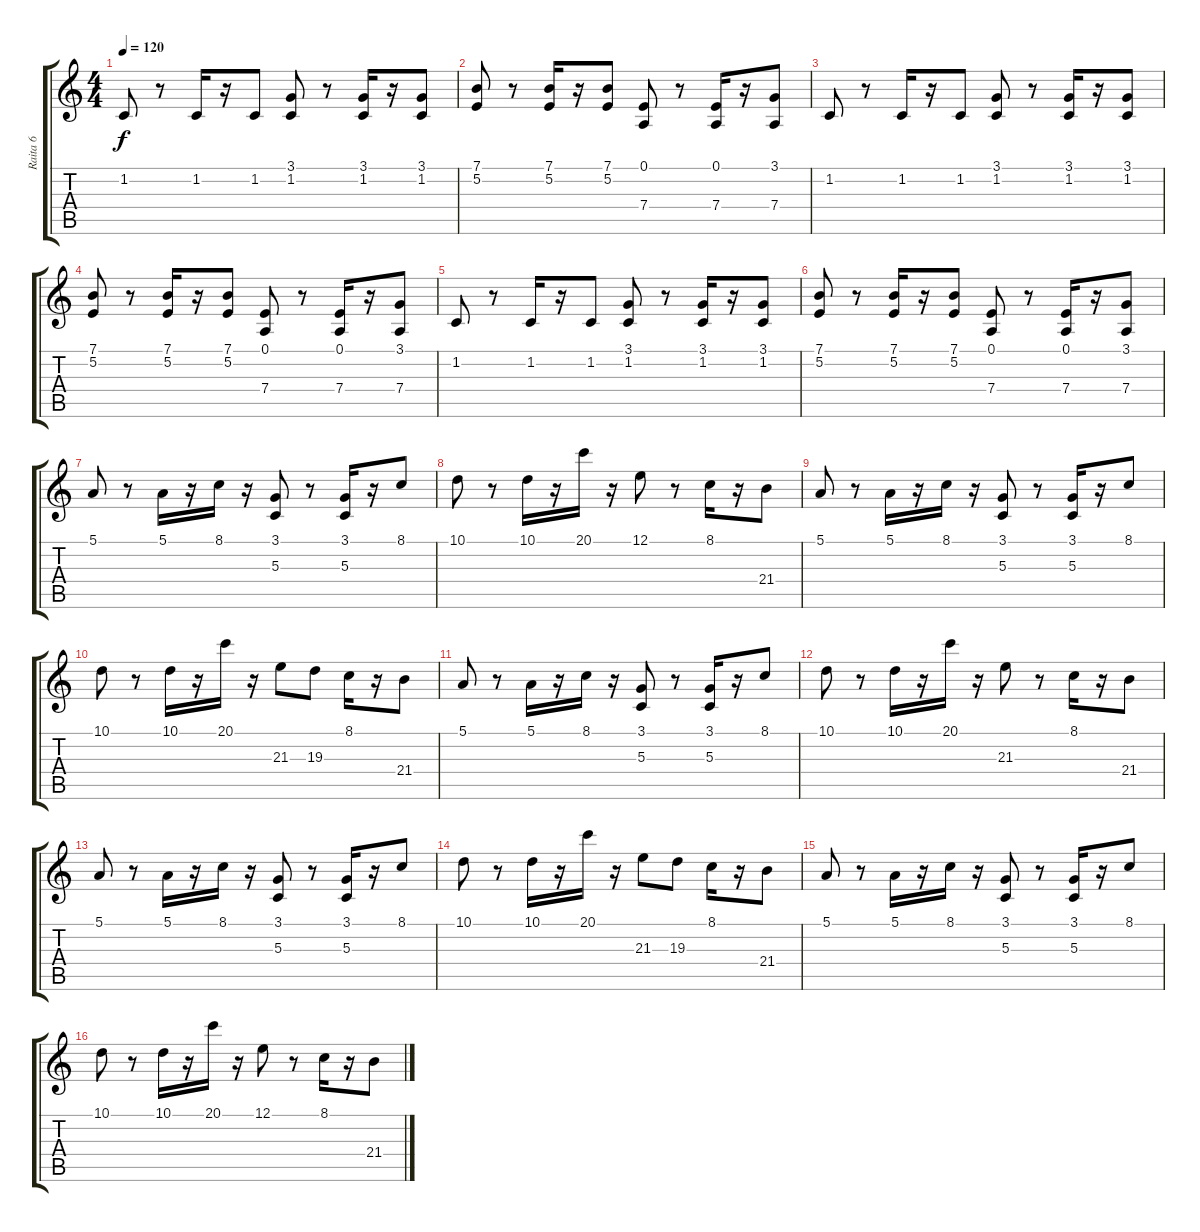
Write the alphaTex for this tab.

\track ("Raita 6" "Raita 6") {instrument orchestralharp}
\staff {score tabs}
\tuning (E4 B3 G3 D3 A2 E2) {hide}
\ts (4 4)
\tempo 120
\clef g2
\ks c
1.2.8{dy f} r.8 1.2.16 r.16 1.2.8 (3.1 1.2).8 r.8 (3.1 1.2).16 r.16 (3.1 1.2).8 |
(7.1 5.2).8 r.8 (7.1 5.2).16 r.16 (7.1 5.2).8 (0.1 7.4).8 r.8 (0.1 7.4).16 r.16 (3.1 7.4).8 |
1.2.8 r.8 1.2.16 r.16 1.2.8 (3.1 1.2).8 r.8 (3.1 1.2).16 r.16 (3.1 1.2).8 |
(7.1 5.2).8 r.8 (7.1 5.2).16 r.16 (7.1 5.2).8 (0.1 7.4).8 r.8 (0.1 7.4).16 r.16 (3.1 7.4).8 |
1.2.8 r.8 1.2.16 r.16 1.2.8 (3.1 1.2).8 r.8 (3.1 1.2).16 r.16 (3.1 1.2).8 |
(7.1 5.2).8 r.8 (7.1 5.2).16 r.16 (7.1 5.2).8 (0.1 7.4).8 r.8 (0.1 7.4).16 r.16 (3.1 7.4).8 |
5.1.8 r.8 5.1.16 r.16 8.1.16 r.16 (3.1 5.3).8 r.8 (3.1 5.3).16 r.16 8.1.8 |
10.1.8 r.8 10.1.16 r.16 20.1.16 r.16 12.1.8 r.8 8.1.16 r.16 21.4.8 |
5.1.8 r.8 5.1.16 r.16 8.1.16 r.16 (3.1 5.3).8 r.8 (3.1 5.3).16 r.16 8.1.8 |
10.1.8 r.8 10.1.16 r.16 20.1.16 r.16 21.3.8 19.3.8 8.1.16 r.16 21.4.8 |
5.1.8 r.8 5.1.16 r.16 8.1.16 r.16 (3.1 5.3).8 r.8 (3.1 5.3).16 r.16 8.1.8 |
10.1.8 r.8 10.1.16 r.16 20.1.16 r.16 21.3.8 r.8 8.1.16 r.16 21.4.8 |
5.1.8 r.8 5.1.16 r.16 8.1.16 r.16 (3.1 5.3).8 r.8 (3.1 5.3).16 r.16 8.1.8 |
10.1.8 r.8 10.1.16 r.16 20.1.16 r.16 21.3.8 19.3.8 8.1.16 r.16 21.4.8 |
5.1.8 r.8 5.1.16 r.16 8.1.16 r.16 (3.1 5.3).8 r.8 (3.1 5.3).16 r.16 8.1.8 |
10.1.8 r.8 10.1.16 r.16 20.1.16 r.16 12.1.8 r.8 8.1.16 r.16 21.4.8
